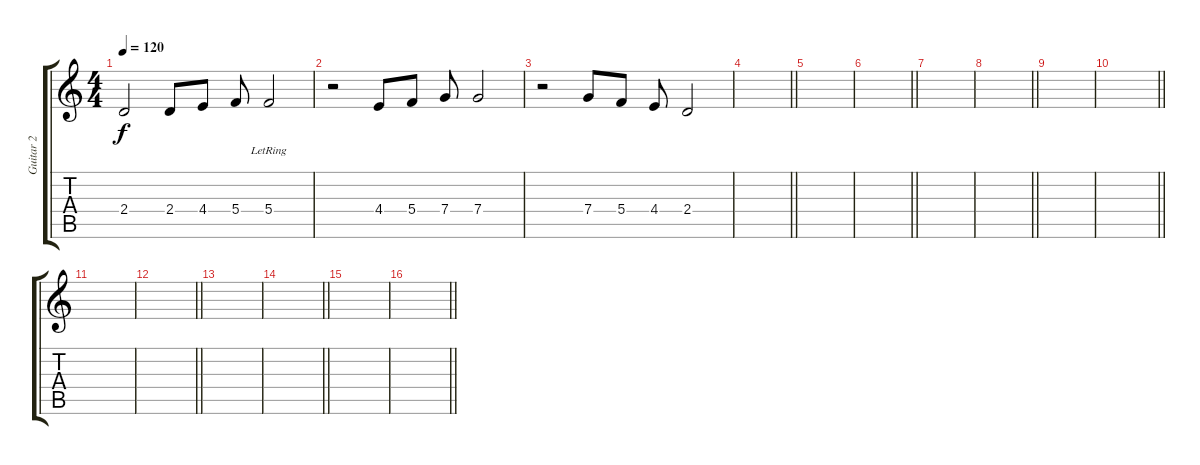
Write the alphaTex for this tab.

\track ("Guitar 2" "Guitar 2") {instrument distortionguitar}
\staff {score tabs}
\tuning (D4 A3 F3 C3 G2 C2) {hide}
\ts (4 4)
\tempo 120
\clef g2
\ks c
2.4.2{dy f} 2.4.8 4.4.8 5.4.8 5.4{lr}.2 |
r.2 4.4.8 5.4.8 7.4.8 7.4.2 |
r.2 7.4.8 5.4.8 4.4.8 2.4.2 |
\barLineRight lightlight
|
|
\barLineRight lightlight
|
|
\barLineRight lightlight
|
|
\barLineRight lightlight
|
|
\barLineRight lightlight
|
|
\barLineRight lightlight
|
|
\barLineRight lightlight
